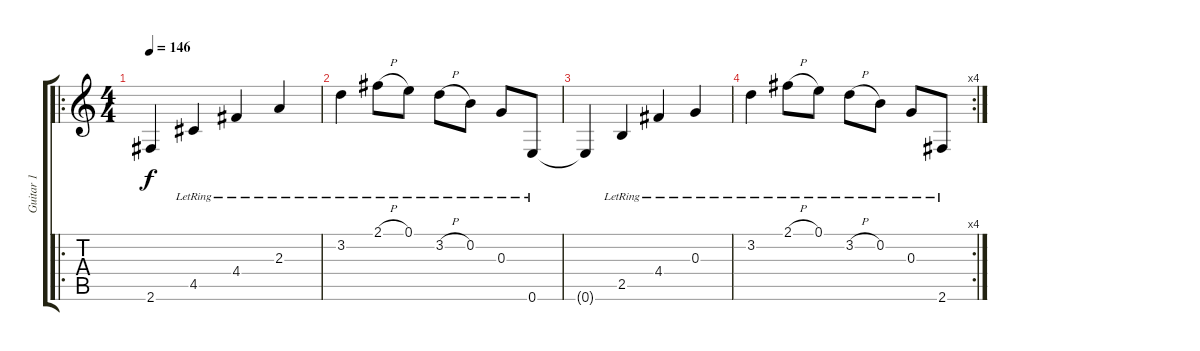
\track ("Guitar 1" "Guitar 1") {instrument overdrivenguitar}
\staff {score tabs}
\tuning (E4 B3 G3 D3 A2 E2) {hide}
\ro
\ts (4 4)
\tempo 146
\clef g2
\ks c
2.6{t}.4{dy f} 4.5{lr}.4 4.4{lr}.4 2.3{lr}.4 |
3.2{lr}.4 2.1{h lr}.8 0.1{lr}.8 3.2{h lr}.8 0.2{lr}.8 0.3{lr}.8 0.6{lr}.8 |
0.6{t}.4 2.5{lr}.4 4.4{lr}.4 0.3{lr}.4 |
\rc 4
3.2{lr}.4 2.1{h lr}.8 0.1{lr}.8 3.2{h lr}.8 0.2{lr}.8 0.3{lr}.8 2.6{lr}.8
